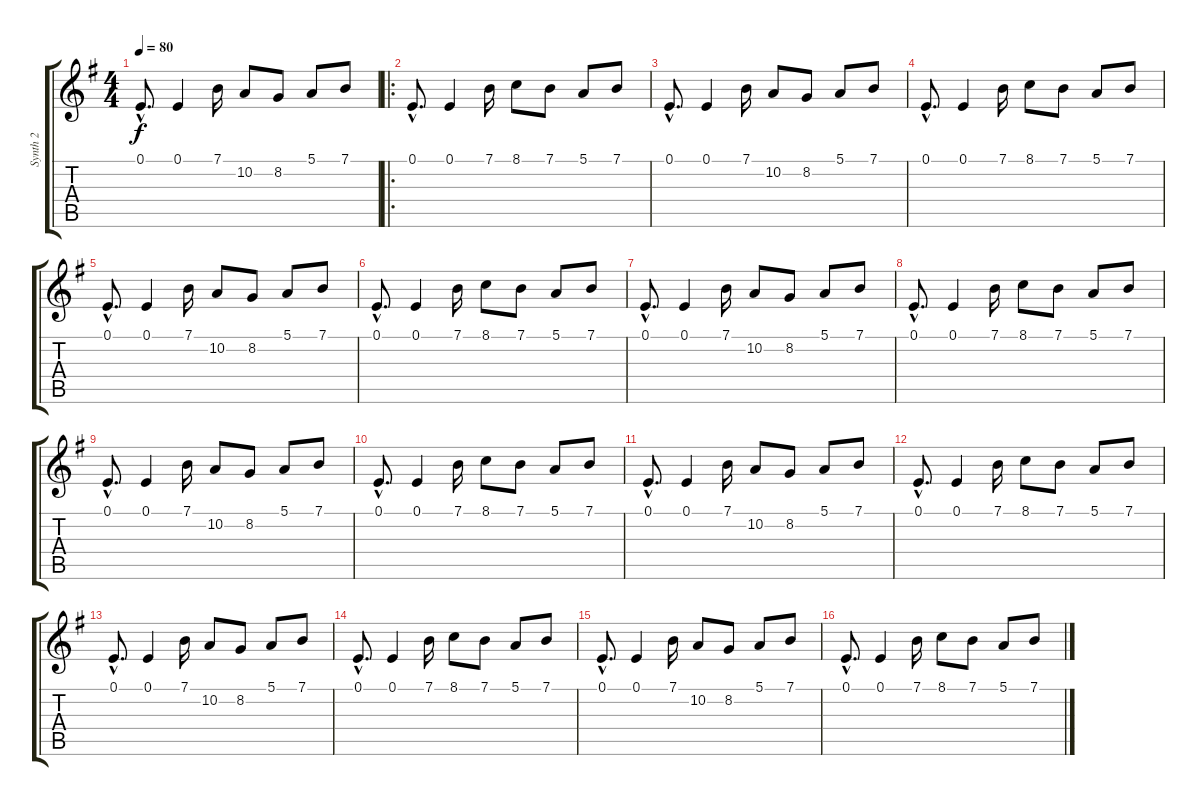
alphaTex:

\track ("Synth 2" "Synth 2") {instrument pad7halo}
\staff {score tabs}
\tuning (E4 B3 G3 D3 A2 E2) {hide}
\ts (4 4)
\tempo 80
\clef g2
\ks g
0.1{hac}.8{d dy f} 0.1.4 7.1.16 10.2.8 8.2.8 5.1.8 7.1.8 |
\ro
0.1{hac}.8{d} 0.1.4 7.1.16 8.1.8 7.1.8 5.1.8 7.1.8 |
0.1{hac}.8{d} 0.1.4 7.1.16 10.2.8 8.2.8 5.1.8 7.1.8 |
0.1{hac}.8{d} 0.1.4 7.1.16 8.1.8 7.1.8 5.1.8 7.1.8 |
0.1{hac}.8{d} 0.1.4 7.1.16 10.2.8 8.2.8 5.1.8 7.1.8 |
0.1{hac}.8{d} 0.1.4 7.1.16 8.1.8 7.1.8 5.1.8 7.1.8 |
0.1{hac}.8{d} 0.1.4 7.1.16 10.2.8 8.2.8 5.1.8 7.1.8 |
0.1{hac}.8{d} 0.1.4 7.1.16 8.1.8 7.1.8 5.1.8 7.1.8 |
0.1{hac}.8{d} 0.1.4 7.1.16 10.2.8 8.2.8 5.1.8 7.1.8 |
0.1{hac}.8{d} 0.1.4 7.1.16 8.1.8 7.1.8 5.1.8 7.1.8 |
0.1{hac}.8{d} 0.1.4 7.1.16 10.2.8 8.2.8 5.1.8 7.1.8 |
0.1{hac}.8{d} 0.1.4 7.1.16 8.1.8 7.1.8 5.1.8 7.1.8 |
0.1{hac}.8{d} 0.1.4 7.1.16 10.2.8 8.2.8 5.1.8 7.1.8 |
0.1{hac}.8{d} 0.1.4 7.1.16 8.1.8 7.1.8 5.1.8 7.1.8 |
0.1{hac}.8{d} 0.1.4 7.1.16 10.2.8 8.2.8 5.1.8 7.1.8 |
0.1{hac}.8{d} 0.1.4 7.1.16 8.1.8 7.1.8 5.1.8 7.1.8
